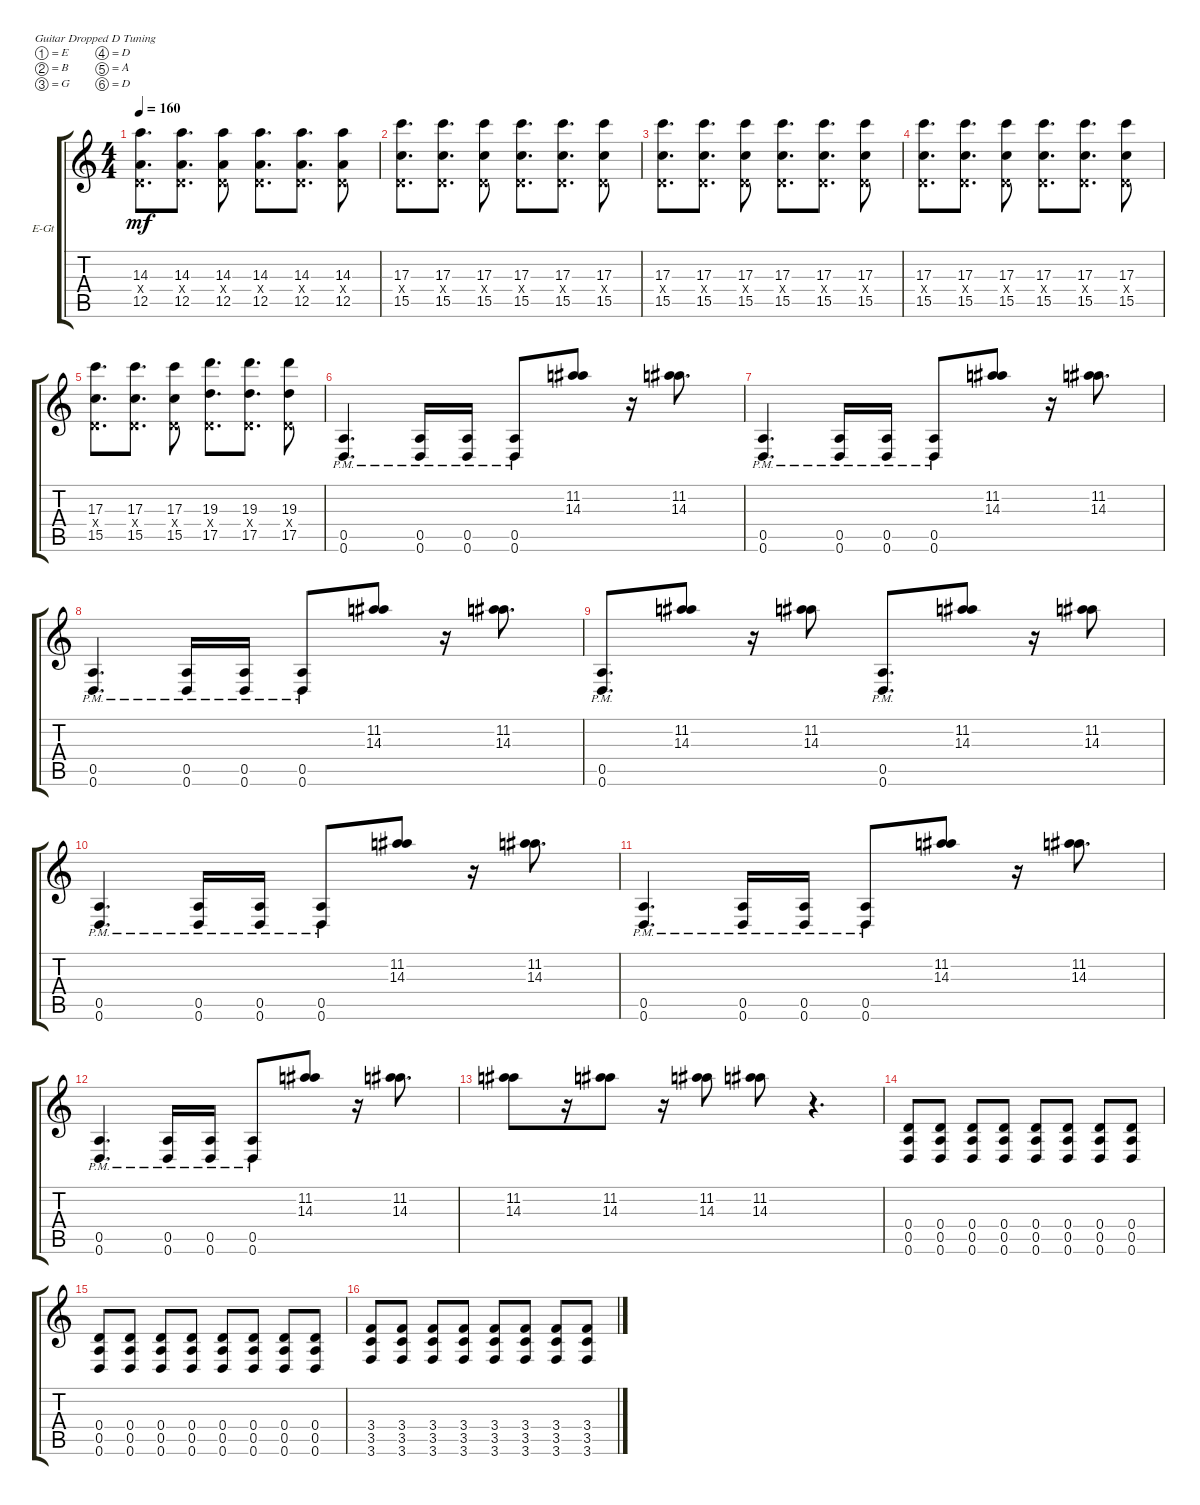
\bracketExtendMode groupsimilarinstruments
\firstSystemTrackNameOrientation horizontal
\otherSystemsTrackNameOrientation horizontal
\track ("TabIt MIDI - Track 2" "E-Gt") {instrument electricguitarclean}
\staff {score tabs}
\tuning (E4 B3 G3 D3 A2 D2)
\ts (4 4)
\tempo 160
\clef g2
\ks c
(14.3 12.5 0.4{x}).8{d dy mf} (14.3 12.5 0.4{x}).8{d} (14.3 12.5 0.4{x}).8 (14.3 12.5 0.4{x}).8{d} (14.3 12.5 0.4{x}).8{d} (14.3 12.5 0.4{x}).8 |
(17.3 15.5 0.4{x}).8{d} (17.3 15.5 0.4{x}).8{d} (17.3 15.5 0.4{x}).8 (17.3 15.5 0.4{x}).8{d} (17.3 15.5 0.4{x}).8{d} (17.3 15.5 0.4{x}).8 |
(17.3 15.5 0.4{x}).8{d} (17.3 15.5 0.4{x}).8{d} (17.3 15.5 0.4{x}).8 (17.3 15.5 0.4{x}).8{d} (17.3 15.5 0.4{x}).8{d} (17.3 15.5 0.4{x}).8 |
(17.3 15.5 0.4{x}).8{d} (17.3 15.5 0.4{x}).8{d} (17.3 15.5 0.4{x}).8 (17.3 15.5 0.4{x}).8{d} (17.3 15.5 0.4{x}).8{d} (17.3 15.5 0.4{x}).8 |
(17.3 15.5 0.4{x}).8{d} (17.3 15.5 0.4{x}).8{d} (17.3 15.5 0.4{x}).8 (19.3 17.5 0.4{x}).8{d} (19.3 17.5 0.4{x}).8{d} (19.3 17.5 0.4{x}).8 |
(0.5{pm} 0.6{pm}).4{d} (0.5{pm} 0.6{pm}).16 (0.5{pm} 0.6{pm}).16 (0.5{pm} 0.6{pm}).8 (11.2 14.3).8 r.16 (11.2 14.3).8{d} |
(0.6{pm} 0.5{pm}).4{d} (0.6{pm} 0.5{pm}).16 (0.6{pm} 0.5{pm}).16 (0.6{pm} 0.5{pm}).8 (11.2 14.3).8 r.16 (11.2 14.3).8{d} |
(0.6{pm} 0.5{pm}).4{d} (0.6{pm} 0.5{pm}).16 (0.6{pm} 0.5{pm}).16 (0.6{pm} 0.5{pm}).8 (11.2 14.3).8 r.16 (11.2 14.3).8{d} |
(0.6{pm} 0.5).8{d} (11.2 14.3).8 r.16 (11.2 14.3).8 (0.6{pm} 0.5).8{d} (11.2 14.3).8 r.16 (11.2 14.3).8 |
(0.6{pm} 0.5{pm}).4{d} (0.6{pm} 0.5{pm}).16 (0.6{pm} 0.5{pm}).16 (0.6{pm} 0.5{pm}).8 (11.2 14.3).8 r.16 (11.2 14.3).8{d} |
(0.6{pm} 0.5{pm}).4{d} (0.6{pm} 0.5{pm}).16 (0.6{pm} 0.5{pm}).16 (0.6{pm} 0.5{pm}).8 (11.2 14.3).8 r.16 (11.2 14.3).8{d} |
(0.6{pm} 0.5{pm}).4{d} (0.6{pm} 0.5{pm}).16 (0.6{pm} 0.5{pm}).16 (0.6{pm} 0.5{pm}).8 (11.2 14.3).8 r.16 (11.2 14.3).8{d} |
(11.2 14.3).8 r.16 (11.2 14.3).8 r.16 (11.2 14.3).8 (11.2 14.3).8 r.4{d} |
(0.5 0.6 0.4).8 (0.5 0.6 0.4).8 (0.5 0.6 0.4).8 (0.5 0.6 0.4).8 (0.5 0.6 0.4).8 (0.5 0.6 0.4).8 (0.5 0.6 0.4).8 (0.5 0.6 0.4).8 |
(0.5 0.6 0.4).8 (0.5 0.6 0.4).8 (0.5 0.6 0.4).8 (0.5 0.6 0.4).8 (0.5 0.6 0.4).8 (0.5 0.6 0.4).8 (0.5 0.6 0.4).8 (0.5 0.6 0.4).8 |
(3.6 3.5 3.4).8 (3.6 3.5 3.4).8 (3.6 3.5 3.4).8 (3.6 3.5 3.4).8 (3.6 3.5 3.4).8 (3.6 3.5 3.4).8 (3.6 3.5 3.4).8 (3.6 3.5 3.4).8
